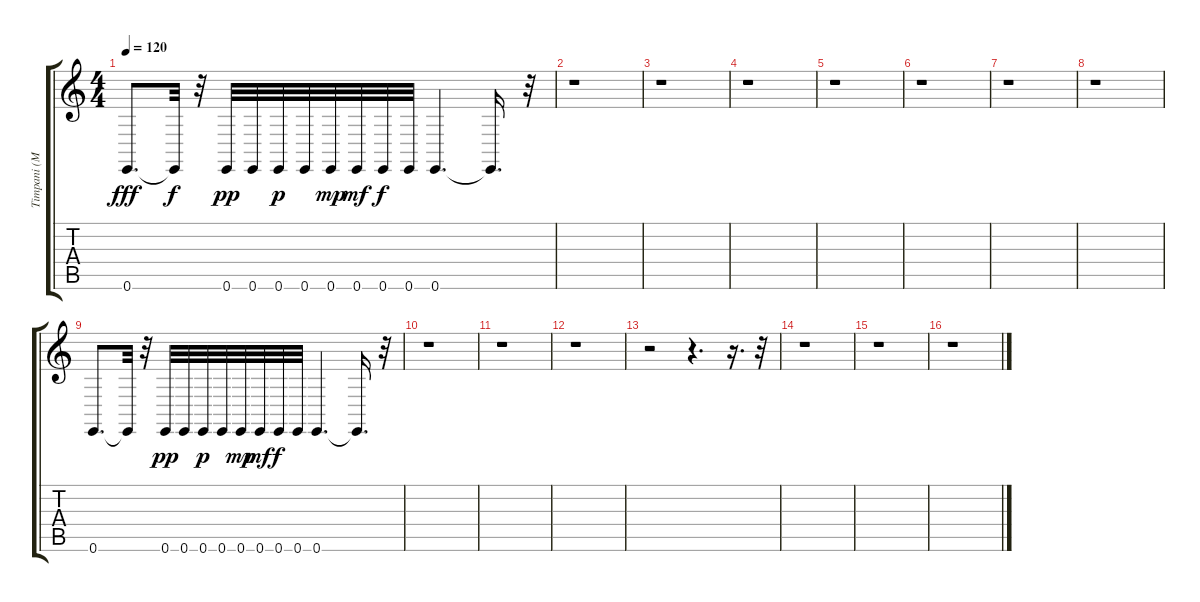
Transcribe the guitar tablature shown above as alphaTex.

\track ("Timpani (MIDI)" "Timpani (M") {instrument timpani}
\staff {score tabs}
\tuning (E4 B3 G3 D3 A2 E2) {hide}
\ts (4 4)
\tempo 120
\clef g2
\ks c
0.6.8{d dy fff} 0.6{t}.32{dy f} r.32 0.6.32{dy pp} 0.6.32 0.6.32{dy p} 0.6.32 0.6.32{dy mp} 0.6.32{dy mf} 0.6.32{dy f} 0.6.32 0.6.4{d} 0.6{t}.16{d} r.32 |
r.1 |
r.1 |
r.1 |
r.1 |
r.1 |
r.1 |
r.1 |
0.6.8{d} 0.6{t}.32 r.32 0.6.32{dy pp} 0.6.32 0.6.32{dy p} 0.6.32 0.6.32{dy mp} 0.6.32{dy mf} 0.6.32{dy f} 0.6.32 0.6.4{d} 0.6{t}.16{d} r.32 |
r.1 |
r.1 |
r.1 |
r.2 r.4{d} r.16{d} r.32 |
r.1 |
r.1 |
r.1
